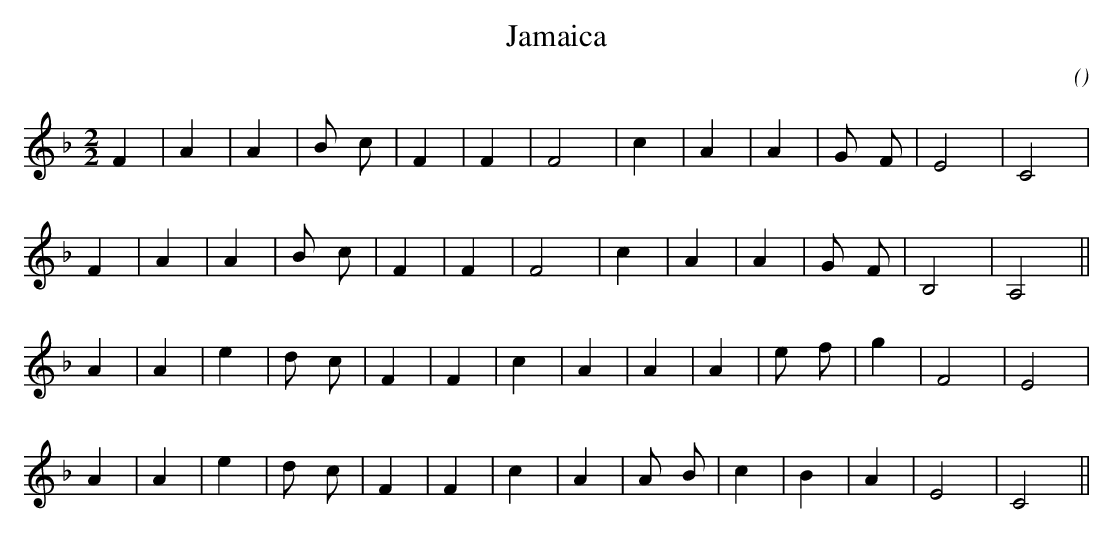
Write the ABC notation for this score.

X:1
T: Jamaica
C:
O:
M:2/2
K:F
K:F
M:2/2
L:1/16
F4 |A4 |A4 |B2 c2 |F4 |F4 |F8 |c4 |A4 |A4 |G2 F2 |E8 |C8 |
F4 |A4 |A4 |B2 c2 |F4 |F4 |F8 |c4 |A4 |A4 |G2 F2 |B,8 |A,8 ||
A4 |A4 |e4 |d2 c2 |F4 |F4 |c4 |A4 |A4 |A4 |e2 f2 |g4 |F8 |E8 |
A4 |A4 |e4 |d2 c2 |F4 |F4 |c4 |A4 |A2 B2 |c4 |B4 |A4 |E8 |C8 ||
